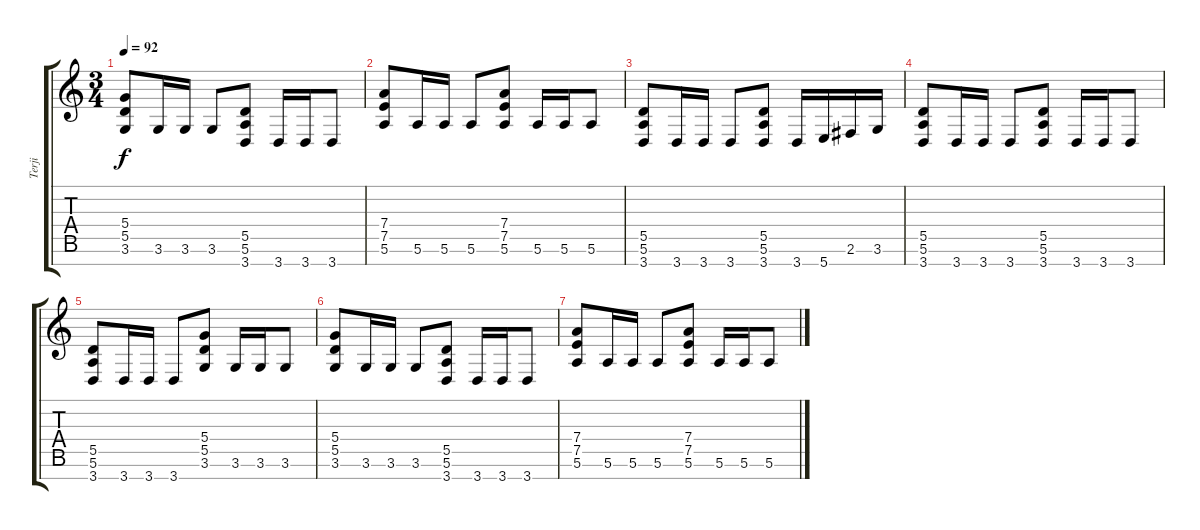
\track ("Terji" "Terji") {instrument distortionguitar}
\staff {score tabs}
\tuning (E4 B3 G3 D3 A2 E2 B1) {hide}
\ts (3 4)
\tempo 92
\clef g2
\ks c
(5.4 5.5 3.6).8{dy f} 3.6.16 3.6.16 3.6.8 (5.5 5.6 3.7).8 3.7.16 3.7.16 3.7.8 |
(7.4 7.5 5.6).8 5.6.16 5.6.16 5.6.8 (7.4 7.5 5.6).8 5.6.16 5.6.16 5.6.8 |
(5.5 5.6 3.7).8 3.7.16 3.7.16 3.7.8 (5.5 5.6 3.7).8 3.7.16 5.7.16 2.6.16 3.6.16 |
(5.5 5.6 3.7).8 3.7.16 3.7.16 3.7.8 (5.5 5.6 3.7).8 3.7.16 3.7.16 3.7.8 |
(5.5 5.6 3.7).8 3.7.16 3.7.16 3.7.8 (5.4 5.5 3.6).8 3.6.16 3.6.16 3.6.8 |
(5.4 5.5 3.6).8 3.6.16 3.6.16 3.6.8 (5.5 5.6 3.7).8 3.7.16 3.7.16 3.7.8 |
(7.4 7.5 5.6).8 5.6.16 5.6.16 5.6.8 (7.4 7.5 5.6).8 5.6.16 5.6.16 5.6.8
